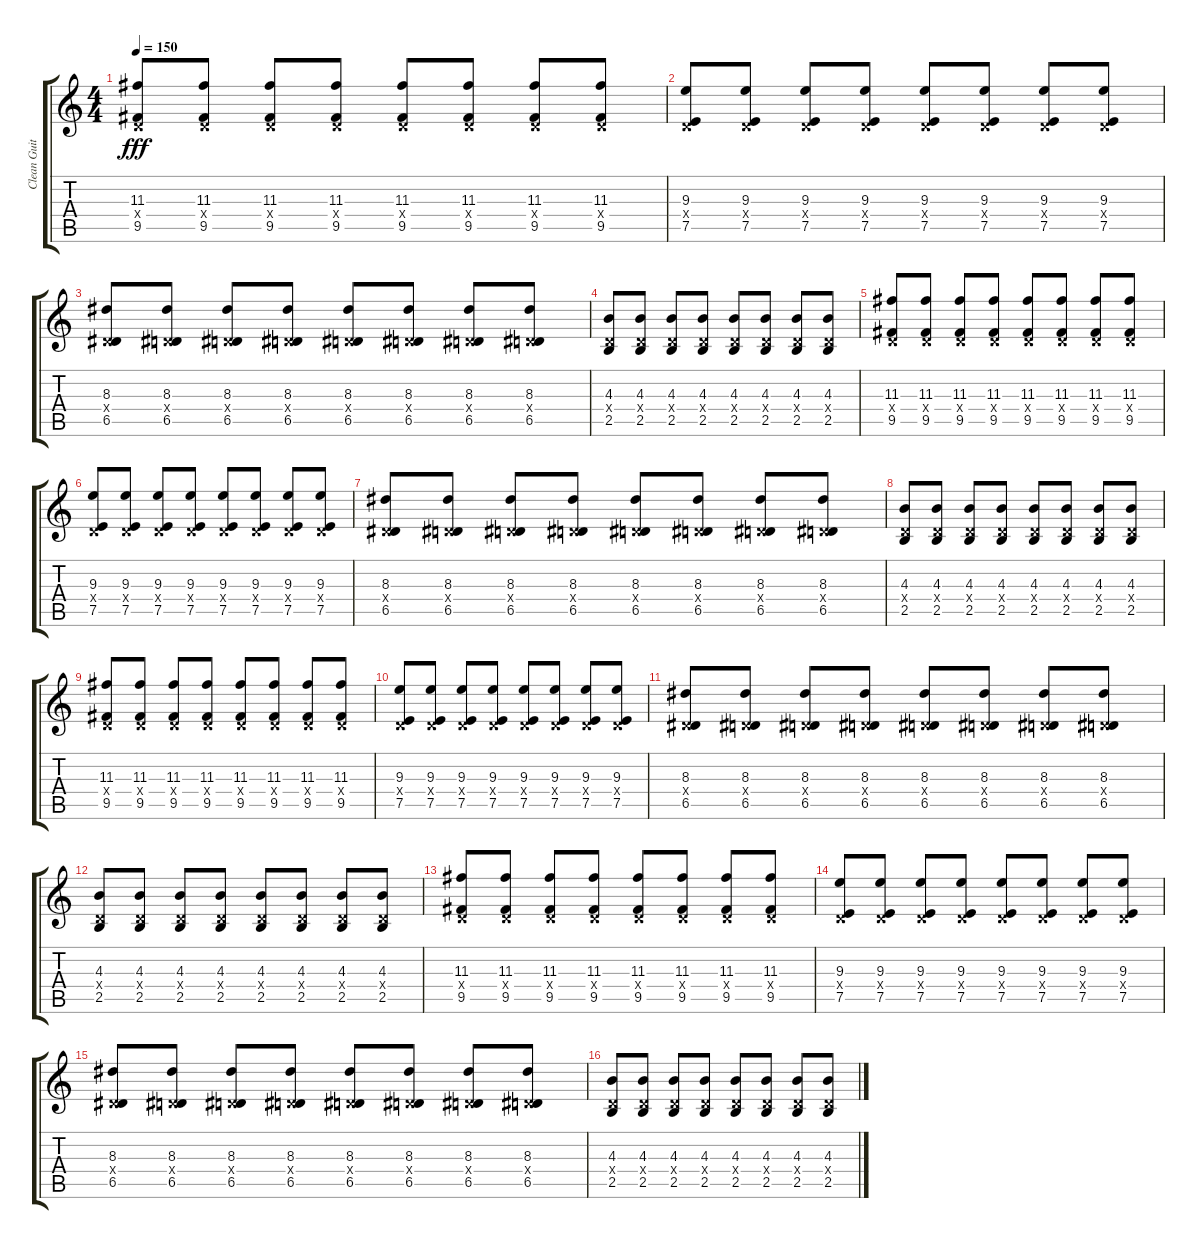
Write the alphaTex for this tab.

\track ("Clean Guitar" "Clean Guit") {instrument electricguitarclean}
\staff {score tabs}
\tuning (E4 B3 G3 D3 A2 E2) {hide}
\ts (4 4)
\tempo 150
\clef g2
\ks c
(11.3 0.4{x} 9.5).8{dy fff} (11.3 0.4{x} 9.5).8 (11.3 0.4{x} 9.5).8 (11.3 0.4{x} 9.5).8 (11.3 0.4{x} 9.5).8 (11.3 0.4{x} 9.5).8 (11.3 0.4{x} 9.5).8 (11.3 0.4{x} 9.5).8 |
(9.3 0.4{x} 7.5).8 (9.3 0.4{x} 7.5).8 (9.3 0.4{x} 7.5).8 (9.3 0.4{x} 7.5).8 (9.3 0.4{x} 7.5).8 (9.3 0.4{x} 7.5).8 (9.3 0.4{x} 7.5).8 (9.3 0.4{x} 7.5).8 |
(8.3 0.4{x} 6.5).8 (8.3 0.4{x} 6.5).8 (8.3 0.4{x} 6.5).8 (8.3 0.4{x} 6.5).8 (8.3 0.4{x} 6.5).8 (8.3 0.4{x} 6.5).8 (8.3 0.4{x} 6.5).8 (8.3 0.4{x} 6.5).8 |
(4.3 0.4{x} 2.5).8 (4.3 0.4{x} 2.5).8 (4.3 0.4{x} 2.5).8 (4.3 0.4{x} 2.5).8 (4.3 0.4{x} 2.5).8 (4.3 0.4{x} 2.5).8 (4.3 0.4{x} 2.5).8 (4.3 0.4{x} 2.5).8 |
(11.3 0.4{x} 9.5).8 (11.3 0.4{x} 9.5).8 (11.3 0.4{x} 9.5).8 (11.3 0.4{x} 9.5).8 (11.3 0.4{x} 9.5).8 (11.3 0.4{x} 9.5).8 (11.3 0.4{x} 9.5).8 (11.3 0.4{x} 9.5).8 |
(9.3 0.4{x} 7.5).8 (9.3 0.4{x} 7.5).8 (9.3 0.4{x} 7.5).8 (9.3 0.4{x} 7.5).8 (9.3 0.4{x} 7.5).8 (9.3 0.4{x} 7.5).8 (9.3 0.4{x} 7.5).8 (9.3 0.4{x} 7.5).8 |
(8.3 0.4{x} 6.5).8 (8.3 0.4{x} 6.5).8 (8.3 0.4{x} 6.5).8 (8.3 0.4{x} 6.5).8 (8.3 0.4{x} 6.5).8 (8.3 0.4{x} 6.5).8 (8.3 0.4{x} 6.5).8 (8.3 0.4{x} 6.5).8 |
(4.3 0.4{x} 2.5).8 (4.3 0.4{x} 2.5).8 (4.3 0.4{x} 2.5).8 (4.3 0.4{x} 2.5).8 (4.3 0.4{x} 2.5).8 (4.3 0.4{x} 2.5).8 (4.3 0.4{x} 2.5).8 (4.3 0.4{x} 2.5).8 |
(11.3 0.4{x} 9.5).8 (11.3 0.4{x} 9.5).8 (11.3 0.4{x} 9.5).8 (11.3 0.4{x} 9.5).8 (11.3 0.4{x} 9.5).8 (11.3 0.4{x} 9.5).8 (11.3 0.4{x} 9.5).8 (11.3 0.4{x} 9.5).8 |
(9.3 0.4{x} 7.5).8 (9.3 0.4{x} 7.5).8 (9.3 0.4{x} 7.5).8 (9.3 0.4{x} 7.5).8 (9.3 0.4{x} 7.5).8 (9.3 0.4{x} 7.5).8 (9.3 0.4{x} 7.5).8 (9.3 0.4{x} 7.5).8 |
(8.3 0.4{x} 6.5).8 (8.3 0.4{x} 6.5).8 (8.3 0.4{x} 6.5).8 (8.3 0.4{x} 6.5).8 (8.3 0.4{x} 6.5).8 (8.3 0.4{x} 6.5).8 (8.3 0.4{x} 6.5).8 (8.3 0.4{x} 6.5).8 |
(4.3 0.4{x} 2.5).8 (4.3 0.4{x} 2.5).8 (4.3 0.4{x} 2.5).8 (4.3 0.4{x} 2.5).8 (4.3 0.4{x} 2.5).8 (4.3 0.4{x} 2.5).8 (4.3 0.4{x} 2.5).8 (4.3 0.4{x} 2.5).8 |
(11.3 0.4{x} 9.5).8 (11.3 0.4{x} 9.5).8 (11.3 0.4{x} 9.5).8 (11.3 0.4{x} 9.5).8 (11.3 0.4{x} 9.5).8 (11.3 0.4{x} 9.5).8 (11.3 0.4{x} 9.5).8 (11.3 0.4{x} 9.5).8 |
(9.3 0.4{x} 7.5).8 (9.3 0.4{x} 7.5).8 (9.3 0.4{x} 7.5).8 (9.3 0.4{x} 7.5).8 (9.3 0.4{x} 7.5).8 (9.3 0.4{x} 7.5).8 (9.3 0.4{x} 7.5).8 (9.3 0.4{x} 7.5).8 |
(8.3 0.4{x} 6.5).8 (8.3 0.4{x} 6.5).8 (8.3 0.4{x} 6.5).8 (8.3 0.4{x} 6.5).8 (8.3 0.4{x} 6.5).8 (8.3 0.4{x} 6.5).8 (8.3 0.4{x} 6.5).8 (8.3 0.4{x} 6.5).8 |
(4.3 0.4{x} 2.5).8 (4.3 0.4{x} 2.5).8 (4.3 0.4{x} 2.5).8 (4.3 0.4{x} 2.5).8 (4.3 0.4{x} 2.5).8 (4.3 0.4{x} 2.5).8 (4.3 0.4{x} 2.5).8 (4.3 0.4{x} 2.5).8
